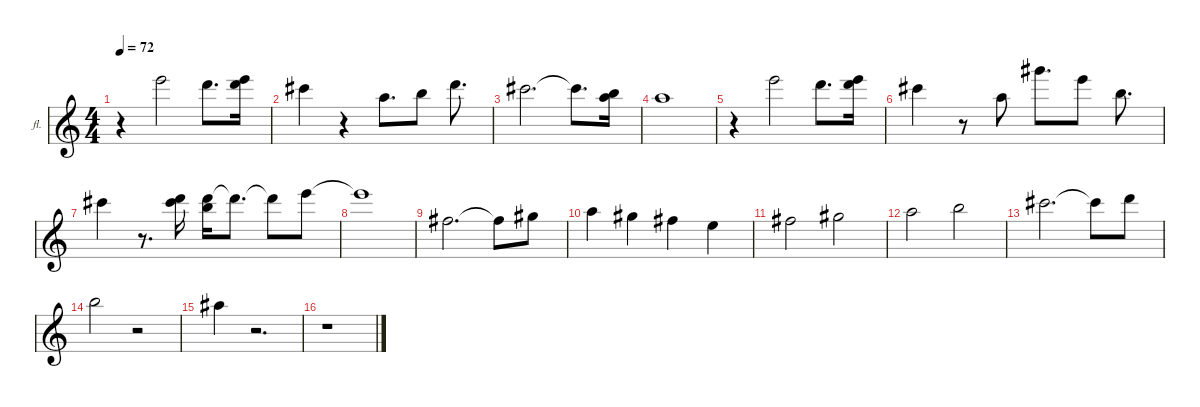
\hideDynamics
\bracketExtendMode nobrackets
\firstSystemTrackNameOrientation horizontal
\otherSystemsTrackNameOrientation horizontal
\track ("Flute" "fl.") {instrument ocarina}
\staff {score}
\tuning (E4 B3 G3 D3 A2 E2)
\ts (4 4)
\tempo 72
\clef g2
\ks aminor
r.4{dy mf} 24.1.2 27.2.8{d} (27.2 24.1).16 |
21.1{acc #}.4 r.4 17.1.8{d} 19.1.8 22.1.8{d} |
21.1{acc #}.2{d} 21.1{t acc #}.8{d} (22.2 19.1).16 |
22.2.1 |
r.4 24.1.2 27.2.8{d} (27.2 24.1).16 |
21.1{acc #}.4 r.8 22.2.8 28.1{acc #}.8{d} 24.1.8 19.1.8{d} |
21.1{acc #}.4 r.8{d} (26.2{acc #} 22.1).16 (24.2 22.1).16 22.1{t}.8{d} 22.1{t}.8 24.1.8 |
24.1{t}.1 |
14.1{acc #}.2{d} 14.1{t acc #}.8 16.1{acc #}.8 |
17.1.4 16.1{acc #}.4 14.1{acc #}.4 12.1.4 |
14.1{acc #}.2 16.1{acc #}.2 |
17.1.2 19.1.2 |
21.1{acc #}.2{d} 21.1{t acc #}.8 22.1.8 |
19.1.2 r.2 |
18.1{acc #}.4 r.2{d} |
r.1
